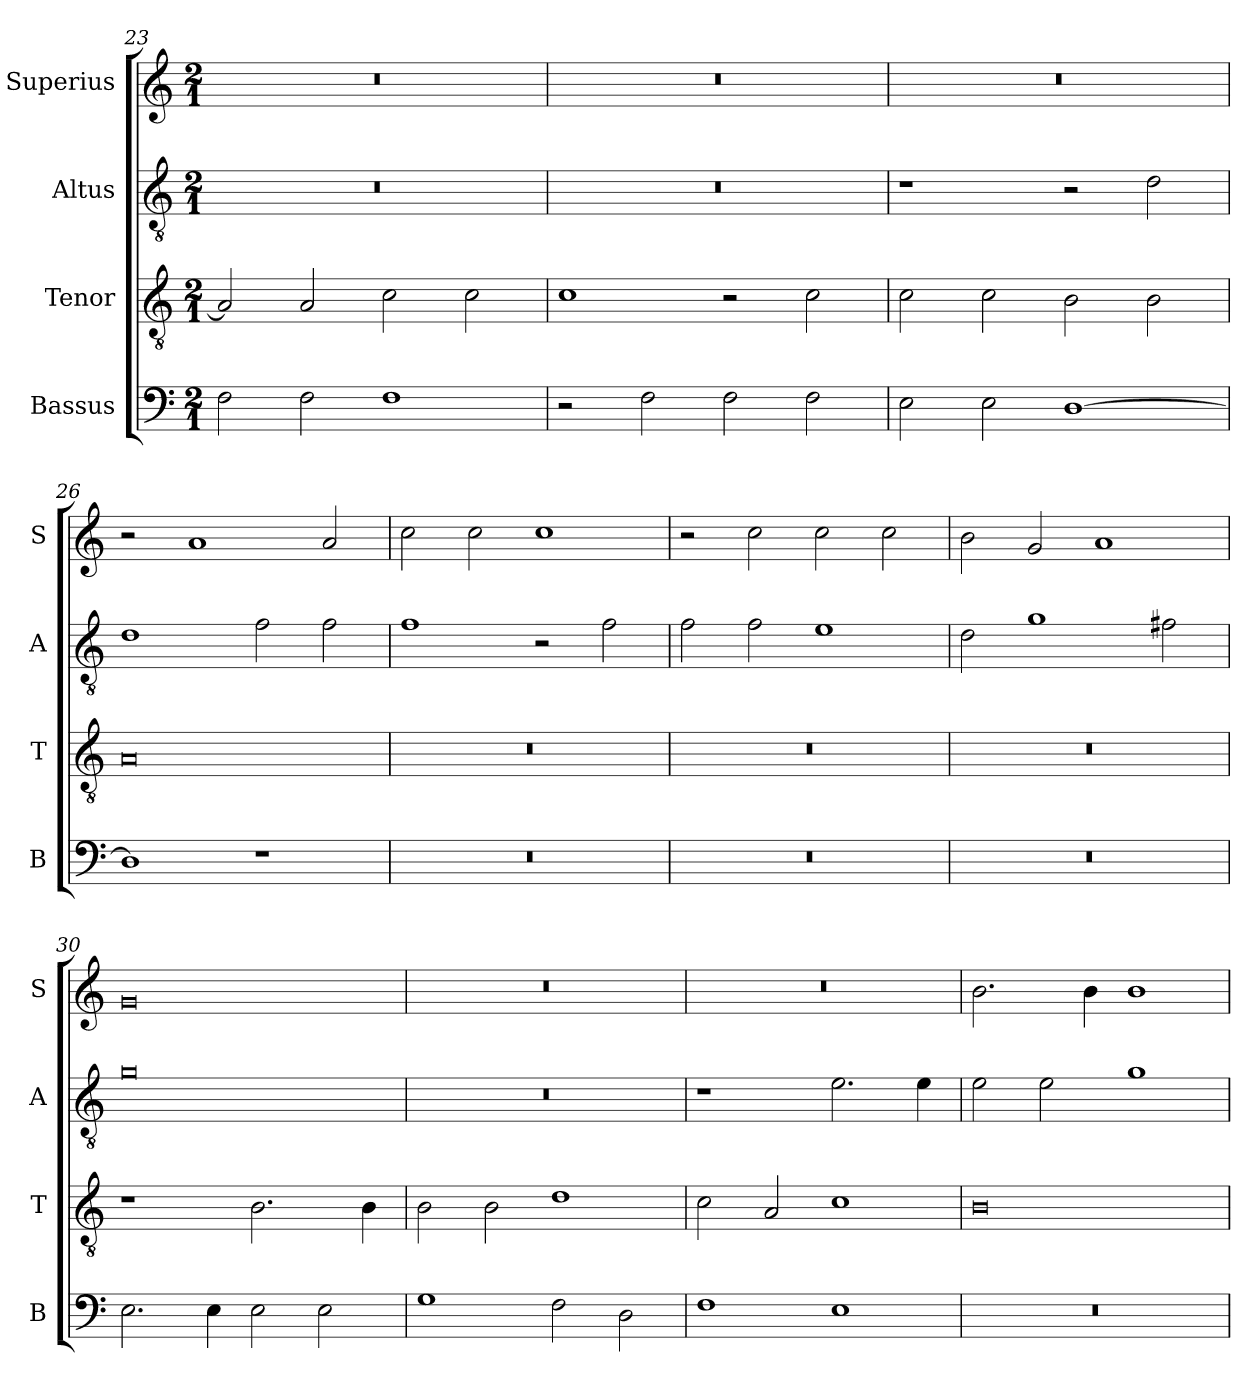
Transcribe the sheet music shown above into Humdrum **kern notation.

**kern	**kern	**kern	**kern
*part4	*part3	*part2	*part1
*staff4	*staff3	*staff2	*staff1
*I"Bassus	*I"Tenor	*I"Altus	*I"Superius
*I'B	*I'T	*I'A	*I'S
*clefF4	*clefGv2	*clefGv2	*clefG2
*k[]	*k[]	*k[]	*k[]
*M2/1	*M2/1	*M2/1	*M2/1
=23	=23	=23	=23
2F\	2A/]	0r	0r
2F\	2A/	.	.
1F	2c\	.	.
.	2c\	.	.
=24	=24	=24	=24
2r	1c	0r	0r
2F\	.	.	.
2F\	2r	.	.
2F\	2c\	.	.
=25	=25	=25	=25
2E\	2c\	1r	0r
2E\	2c\	.	.
[1D	2B\	2r	.
.	2B\	2d\	.
=26	=26	=26	=26
1D]	0A	1d	2r
.	.	.	1a
1r	.	2f\	.
.	.	2f\	2a/
=27	=27	=27	=27
0r	0r	1f	2cc\
.	.	.	2cc\
.	.	2r	1cc
.	.	2f\	.
=28	=28	=28	=28
0r	0r	2f\	2r
.	.	2f\	2cc\
.	.	1e	2cc\
.	.	.	2cc\
=29	=29	=29	=29
0r	0r	2d\	2b\
.	.	1g	2g/
.	.	.	1a
.	.	2f#X\	.
=30	=30	=30	=30
2.E\	1r	0g	0g
4E\	.	.	.
2E\	2.B\	.	.
2E\	.	.	.
.	4B\	.	.
=31	=31	=31	=31
1G	2B\	0r	0r
.	2B\	.	.
2F\	1d	.	.
2D\	.	.	.
=32	=32	=32	=32
1F	2c\	1r	0r
.	2A/	.	.
1E	1c	2.e\	.
.	.	4e\	.
=33	=33	=33	=33
0r	0B	2e\	2.b\
.	.	2e\	.
.	.	.	4b\
.	.	1g	1b
=	=	=	=
*-	*-	*-	*-
